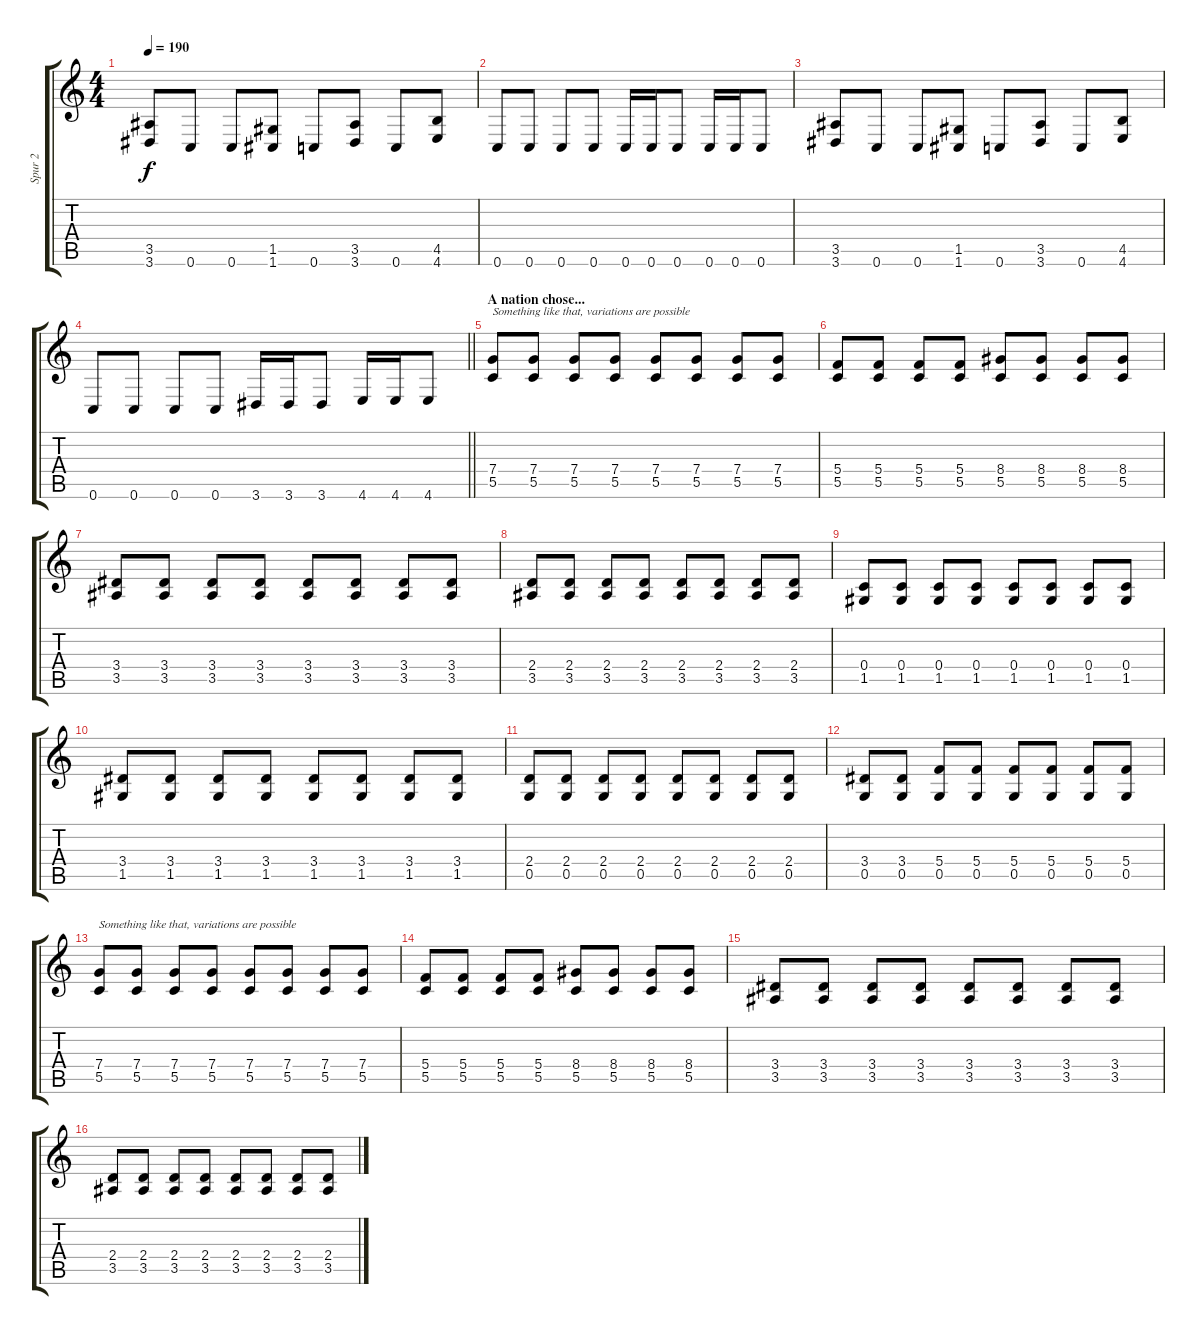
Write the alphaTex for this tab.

\track ("Spur 2" "Spur 2") {instrument distortionguitar}
\staff {score tabs}
\tuning (D4 A3 F3 C3 G2 C2) {hide}
\ts (4 4)
\tempo 190
\clef g2
\ks c
(3.5 3.6).8{dy f} 0.6.8 0.6.8 (1.5 1.6).8 0.6.8 (3.5 3.6).8 0.6.8 (4.5 4.6).8 |
0.6.8 0.6.8 0.6.8 0.6.8 0.6.16 0.6.16 0.6.8 0.6.16 0.6.16 0.6.8 |
(3.5 3.6).8 0.6.8 0.6.8 (1.5 1.6).8 0.6.8 (3.5 3.6).8 0.6.8 (4.5 4.6).8 |
\barLineRight lightlight
0.6.8 0.6.8 0.6.8 0.6.8 3.6.16 3.6.16 3.6.8 4.6.16 4.6.16 4.6.8 |
\section ("" "A nation chose... ")
(7.4 5.5).8{txt "Something like that, variations are possible"} (7.4 5.5).8 (7.4 5.5).8 (7.4 5.5).8 (7.4 5.5).8 (7.4 5.5).8 (7.4 5.5).8 (7.4 5.5).8 |
(5.4 5.5).8 (5.4 5.5).8 (5.4 5.5).8 (5.4 5.5).8 (8.4 5.5).8 (8.4 5.5).8 (8.4 5.5).8 (8.4 5.5).8 |
(3.4 3.5).8 (3.4 3.5).8 (3.4 3.5).8 (3.4 3.5).8 (3.4 3.5).8 (3.4 3.5).8 (3.4 3.5).8 (3.4 3.5).8 |
(2.4 3.5).8 (2.4 3.5).8 (2.4 3.5).8 (2.4 3.5).8 (2.4 3.5).8 (2.4 3.5).8 (2.4 3.5).8 (2.4 3.5).8 |
(0.4 1.5).8 (0.4 1.5).8 (0.4 1.5).8 (0.4 1.5).8 (0.4 1.5).8 (0.4 1.5).8 (0.4 1.5).8 (0.4 1.5).8 |
(3.4 1.5).8 (3.4 1.5).8 (3.4 1.5).8 (3.4 1.5).8 (3.4 1.5).8 (3.4 1.5).8 (3.4 1.5).8 (3.4 1.5).8 |
(2.4 0.5).8 (2.4 0.5).8 (2.4 0.5).8 (2.4 0.5).8 (2.4 0.5).8 (2.4 0.5).8 (2.4 0.5).8 (2.4 0.5).8 |
(3.4 0.5).8 (3.4 0.5).8 (5.4 0.5).8 (5.4 0.5).8 (5.4 0.5).8 (5.4 0.5).8 (5.4 0.5).8 (5.4 0.5).8 |
(7.4 5.5).8{txt "Something like that, variations are possible"} (7.4 5.5).8 (7.4 5.5).8 (7.4 5.5).8 (7.4 5.5).8 (7.4 5.5).8 (7.4 5.5).8 (7.4 5.5).8 |
(5.4 5.5).8 (5.4 5.5).8 (5.4 5.5).8 (5.4 5.5).8 (8.4 5.5).8 (8.4 5.5).8 (8.4 5.5).8 (8.4 5.5).8 |
(3.4 3.5).8 (3.4 3.5).8 (3.4 3.5).8 (3.4 3.5).8 (3.4 3.5).8 (3.4 3.5).8 (3.4 3.5).8 (3.4 3.5).8 |
(2.4 3.5).8 (2.4 3.5).8 (2.4 3.5).8 (2.4 3.5).8 (2.4 3.5).8 (2.4 3.5).8 (2.4 3.5).8 (2.4 3.5).8
